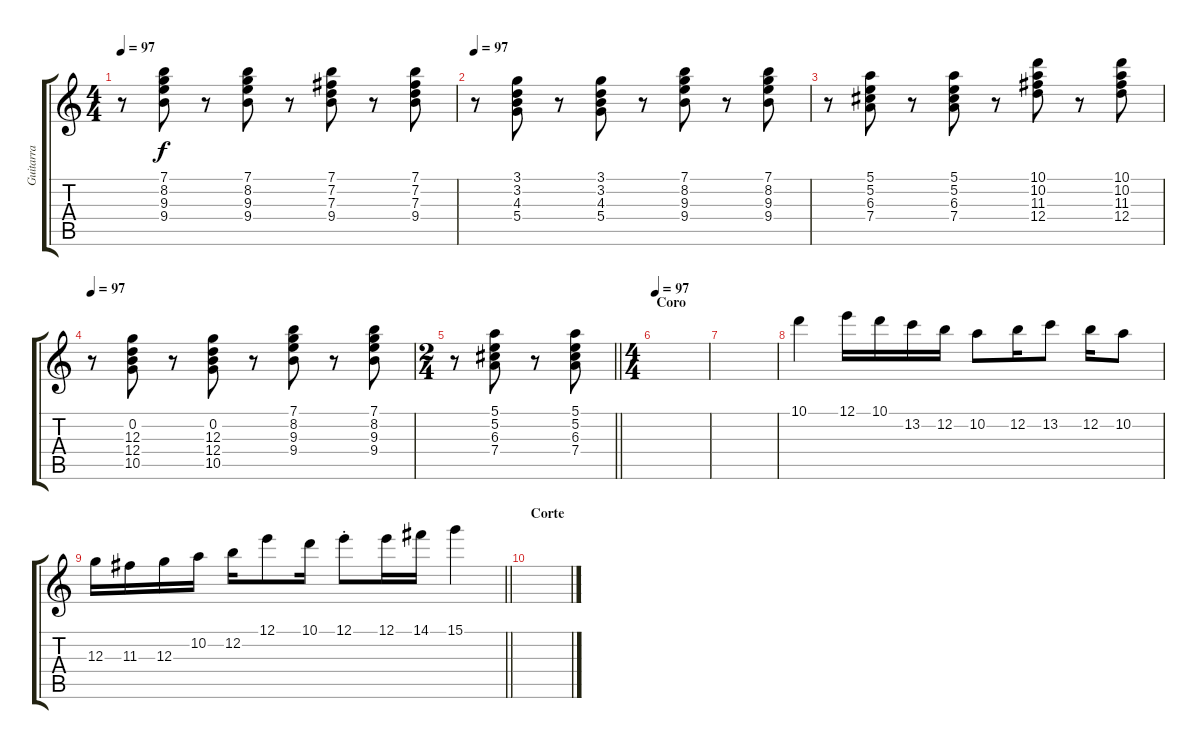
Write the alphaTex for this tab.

\track ("Guitarra" "Guitarra") {instrument overdrivenguitar}
\staff {score tabs}
\tuning (E4 B3 G3 D3 A2 E2) {hide}
\ts (4 4)
\tempo 97
\clef g2
\ks c
r.8{dy f} (7.1 8.2 9.3 9.4).8 r.8 (7.1 8.2 9.3 9.4).8 r.8 (7.1 7.2 7.3 9.4).8 r.8 (7.1 7.2 7.3 9.4).8 |
\tempo 97
r.8 (3.1 3.2 4.3 5.4).8 r.8 (3.1 3.2 4.3 5.4).8 r.8 (7.1 8.2 9.3 9.4).8 r.8 (7.1 8.2 9.3 9.4).8 |
r.8 (5.1 5.2 6.3 7.4).8 r.8 (5.1 5.2 6.3 7.4).8 r.8 (10.1 10.2 11.3 12.4).8 r.8 (10.1 10.2 11.3 12.4).8 |
\tempo 97
r.8 (0.2 12.3 12.4 10.5).8 r.8 (0.2 12.3 12.4 10.5).8 r.8 (7.1 8.2 9.3 9.4).8 r.8 (7.1 8.2 9.3 9.4).8 |
\ts (2 4)
\barLineRight lightlight
r.8 (5.1 5.2 6.3 7.4).8 r.8 (5.1 5.2 6.3 7.4).8 |
\ts (4 4)
\section ("" "Coro")
\tempo 97
|
|
10.1.4{instrument overdrivenguitar} 12.1.16 10.1.16 13.2.16 12.2.16 10.2.8 12.2.16 13.2.8 12.2.16 10.2.8 |
\barLineRight lightlight
12.3.16 11.3.16 12.3.16 10.2.16 12.2.16 12.1.8 10.1.16 12.1{st}.8 12.1.16 14.1.16 15.1.4 |
\section ("" "Corte")
